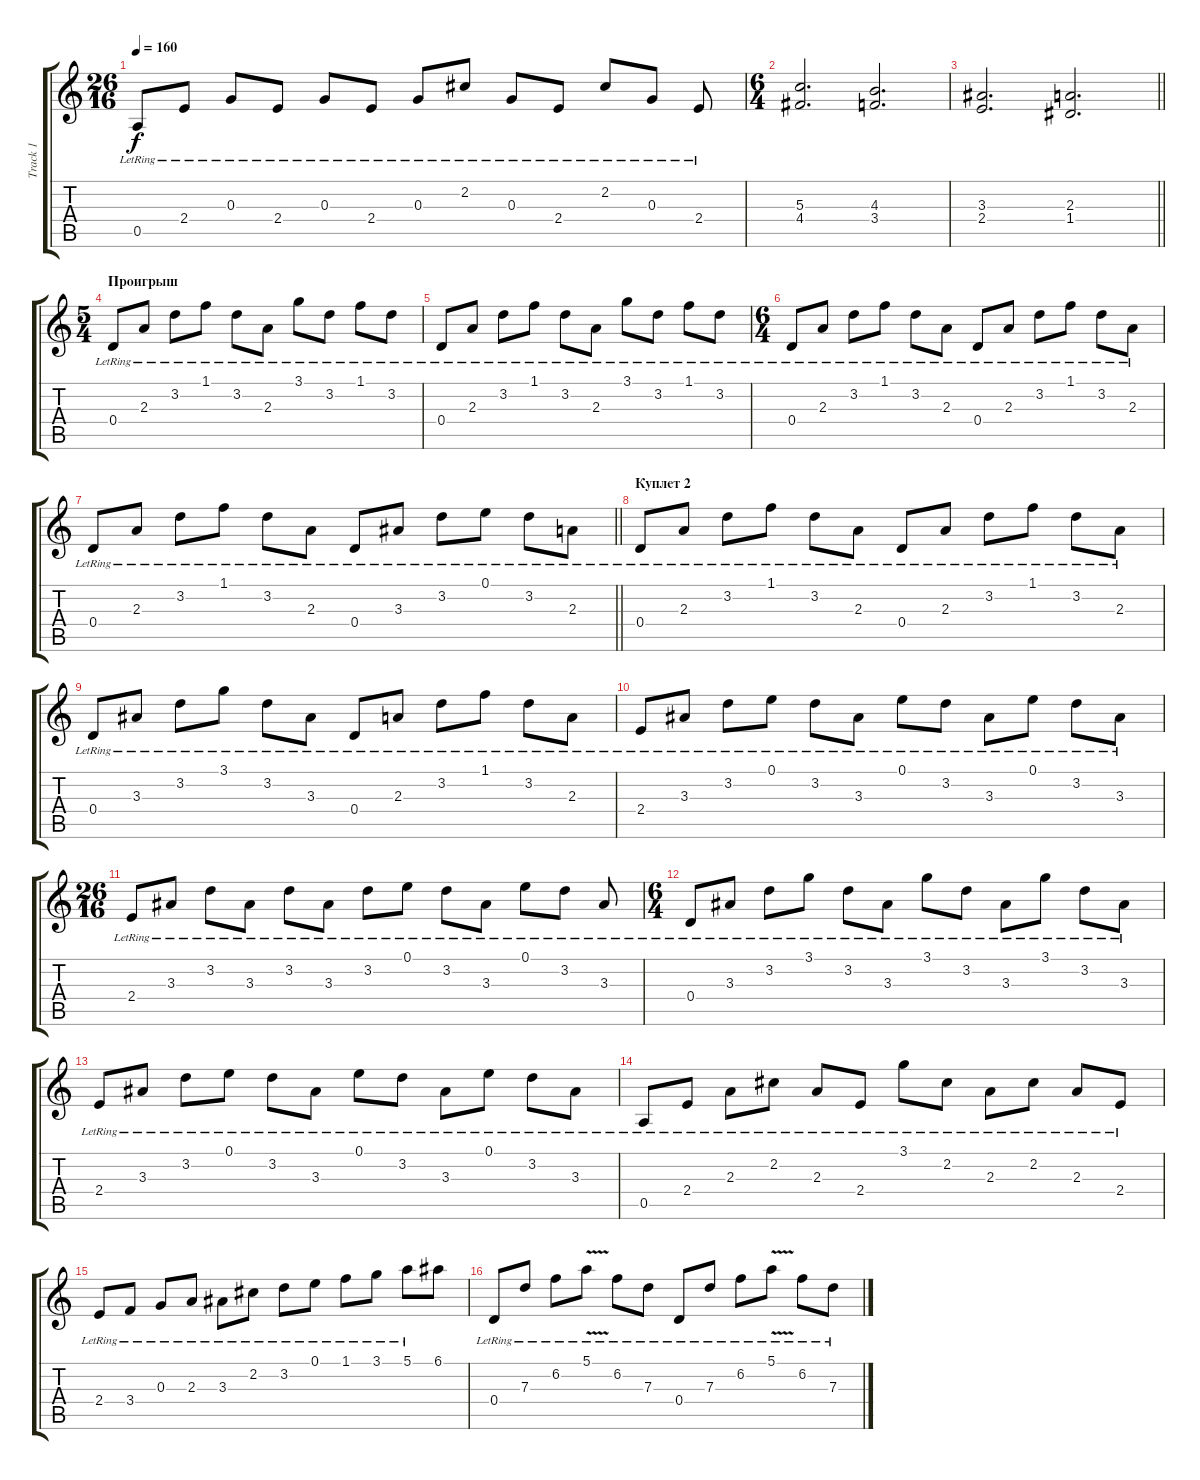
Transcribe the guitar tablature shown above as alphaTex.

\track ("Track 1" "Track 1") {instrument acousticguitarsteel}
\staff {score tabs}
\tuning (E4 B3 G3 D3 A2 E2) {hide}
\ts (26 16)
\tempo 160
\clef g2
\ks c
0.5{lr}.8{dy f} 2.4{lr}.8 0.3{lr}.8 2.4{lr}.8 0.3{lr}.8 2.4{lr}.8 0.3{lr}.8 2.2{lr}.8 0.3{lr}.8 2.4{lr}.8 2.2{lr}.8 0.3{lr}.8 2.4{lr}.8 |
\ts (6 4)
(5.3 4.4).2{d} (4.3 3.4).2{d} |
\barLineRight lightlight
(3.3 2.4).2{d} (2.3 1.4).2{d} |
\ts (5 4)
\section ("" "Проигрыш")
0.4{lr}.8 2.3{lr}.8 3.2{lr}.8 1.1{lr}.8 3.2{lr}.8 2.3{lr}.8 3.1{lr}.8 3.2{lr}.8 1.1{lr}.8 3.2{lr}.8 |
0.4{lr}.8 2.3{lr}.8 3.2{lr}.8 1.1{lr}.8 3.2{lr}.8 2.3{lr}.8 3.1{lr}.8 3.2{lr}.8 1.1{lr}.8 3.2{lr}.8 |
\ts (6 4)
0.4{lr}.8 2.3{lr}.8 3.2{lr}.8 1.1{lr}.8 3.2{lr}.8 2.3{lr}.8 0.4{lr}.8 2.3{lr}.8 3.2{lr}.8 1.1{lr}.8 3.2{lr}.8 2.3{lr}.8 |
\barLineRight lightlight
0.4{lr}.8 2.3{lr}.8 3.2{lr}.8 1.1{lr}.8 3.2{lr}.8 2.3{lr}.8 0.4{lr}.8 3.3{lr}.8 3.2{lr}.8 0.1{lr}.8 3.2{lr}.8 2.3{lr}.8 |
\section ("" "Куплет 2")
0.4{lr}.8 2.3{lr}.8 3.2{lr}.8 1.1{lr}.8 3.2{lr}.8 2.3{lr}.8 0.4{lr}.8 2.3{lr}.8 3.2{lr}.8 1.1{lr}.8 3.2{lr}.8 2.3{lr}.8 |
0.4{lr}.8 3.3{lr}.8 3.2{lr}.8 3.1{lr}.8 3.2{lr}.8 3.3{lr}.8 0.4{lr}.8 2.3{lr}.8 3.2{lr}.8 1.1{lr}.8 3.2{lr}.8 2.3{lr}.8 |
2.4{lr}.8 3.3{lr}.8 3.2{lr}.8 0.1{lr}.8 3.2{lr}.8 3.3{lr}.8 0.1{lr}.8 3.2{lr}.8 3.3{lr}.8 0.1{lr}.8 3.2{lr}.8 3.3{lr}.8 |
\ts (26 16)
2.4{lr}.8 3.3{lr}.8 3.2{lr}.8 3.3{lr}.8 3.2{lr}.8 3.3{lr}.8 3.2{lr}.8 0.1{lr}.8 3.2{lr}.8 3.3{lr}.8 0.1{lr}.8 3.2{lr}.8 3.3{lr}.8 |
\ts (6 4)
0.4{lr}.8 3.3{lr}.8 3.2{lr}.8 3.1{lr}.8 3.2{lr}.8 3.3{lr}.8 3.1{lr}.8 3.2{lr}.8 3.3{lr}.8 3.1{lr}.8 3.2{lr}.8 3.3{lr}.8 |
2.4{lr}.8 3.3{lr}.8 3.2{lr}.8 0.1{lr}.8 3.2{lr}.8 3.3{lr}.8 0.1{lr}.8 3.2{lr}.8 3.3{lr}.8 0.1{lr}.8 3.2{lr}.8 3.3{lr}.8 |
0.5{lr}.8 2.4{lr}.8 2.3{lr}.8 2.2{lr}.8 2.3{lr}.8 2.4{lr}.8 3.1{lr}.8 2.2{lr}.8 2.3{lr}.8 2.2{lr}.8 2.3{lr}.8 2.4{lr}.8 |
2.4{lr}.8 3.4{lr}.8 0.3{lr}.8 2.3{lr}.8 3.3{lr}.8 2.2{lr}.8 3.2{lr}.8 0.1{lr}.8 1.1{lr}.8 3.1{lr}.8 5.1{lr}.8 6.1.8 |
0.4{lr}.8 7.3{lr}.8 6.2{lr}.8 5.1{v lr}.8 6.2{lr}.8 7.3{lr}.8 0.4{lr}.8 7.3{lr}.8 6.2{lr}.8 5.1{v lr}.8 6.2{lr}.8 7.3{lr}.8
